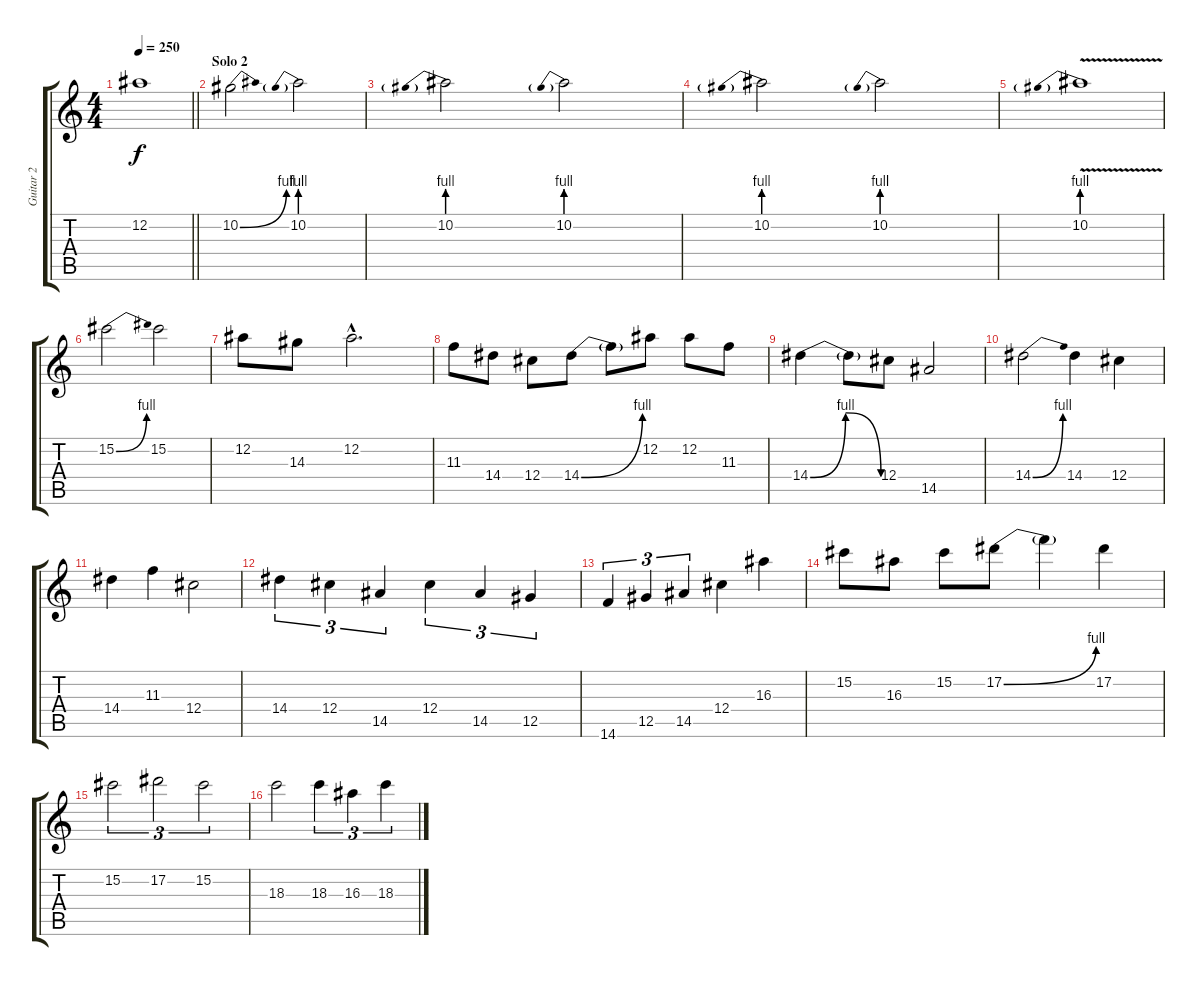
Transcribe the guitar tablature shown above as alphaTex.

\track ("Guitar 2" "Guitar 2") {instrument distortionguitar}
\staff {score tabs}
\tuning (Eb4 Bb3 Gb3 Db3 Ab2 Eb2) {hide}
\ts (4 4)
\tempo 250
\clef g2
\barLineRight lightlight
\ks c
12.2{t}.1{dy f} |
\section ("" "Solo 2")
10.2{be (bend 0 0 60 4)}.2 10.2{be (prebend 0 4 60 4)}.2 |
10.2{be (prebend 0 4 60 4)}.2 10.2{be (prebend 0 4 60 4)}.2 |
10.2{be (prebend 0 4 60 4)}.2 10.2{be (prebend 0 4 60 4)}.2 |
10.2{be (prebend 0 4 60 4) v}.1 |
15.2{be (bend 0 0 60 4)}.2 15.2.2 |
12.2.8 14.3.8 12.2{hac}.2{d} |
11.3.8 14.4.8 12.4.8 14.4{be (bend 0 0 60 4)}.8 14.4{t}.8 12.2.8 12.2.8 11.3.8 |
14.4{be (bendrelease 0 0 30 4 30 4 60 0)}.4 14.4{t}.8 12.4.8 14.5.2 |
14.4{be (bend 0 0 60 4)}.2 14.4.4 12.4.4 |
14.4.4 11.3.4 12.4.2 |
14.4.4{tu (3 2)} 12.4.4{tu (3 2)} 14.5.4{tu (3 2)} 12.4.4{tu (3 2)} 14.5.4{tu (3 2)} 12.5.4{tu (3 2)} |
14.6.4{tu (3 2)} 12.5.4{tu (3 2)} 14.5.4{tu (3 2)} 12.4.4 16.3.4 |
15.2.8 16.3.8 15.2.8 17.2{be (bend 0 0 60 4)}.8 17.2{t}.4 17.2.4 |
15.2.2{tu (3 2)} 17.2.2{tu (3 2)} 15.2.2{tu (3 2)} |
18.3.2 18.3.4{tu (3 2)} 16.3.4{tu (3 2)} 18.3.4{tu (3 2)}
